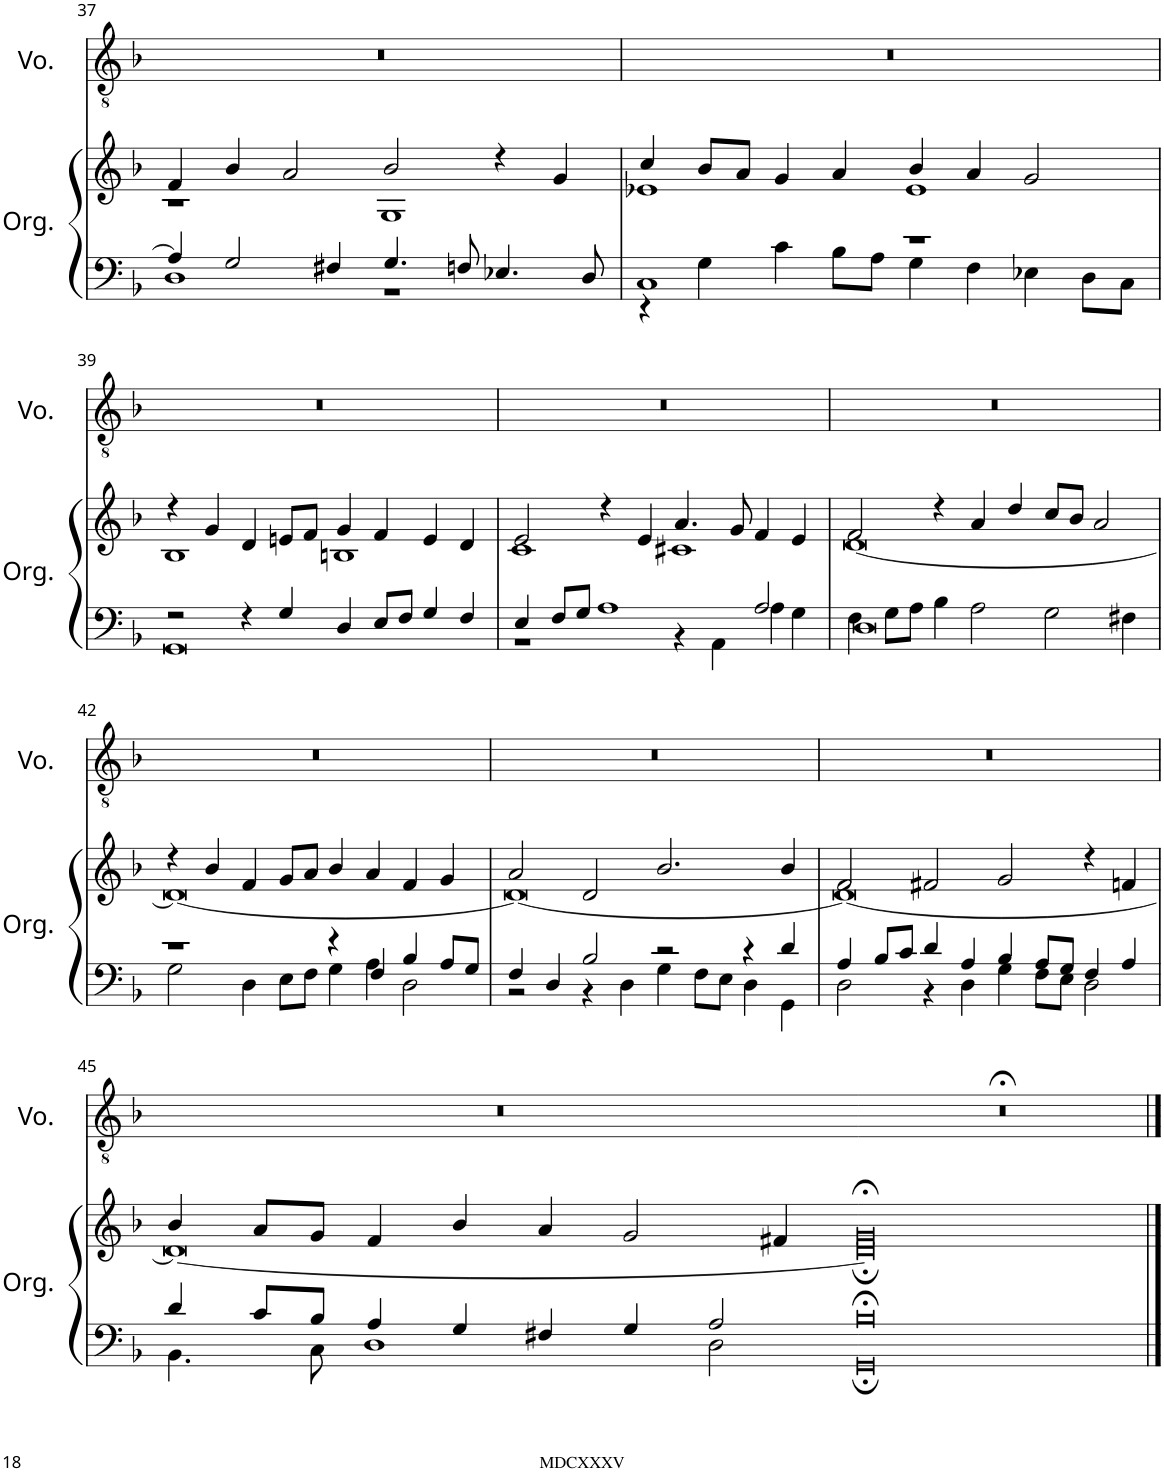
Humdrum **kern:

**kern	**kern	**kern
*part2	*part2	*part1
*staff3	*staff2	*staff1
*I"Organ	*	*I"Voice
*I'Org.	*	*I'Vo.
!!LO:PB:g=z
*clefF4	*clefG2	*clefGv2
*k[b-]	*k[b-]	*k[b-]
*M4/2	*M4/2	*M4/2
=37	=37	=37
*^	*^	*
4A/]	1D	4f/	1r	0r
2G/	.	4b-/	.	.
.	.	2a/	.	.
4F#X/	.	.	.	.
4.G/	1r	2b-/	1G	.
8Fn/	.	.	.	.
4.E-X/	.	4r	.	.
.	.	4g/	.	.
8D/	.	.	.	.
=38	=38	=38	=38	=38
1C	4r	4cc/	1e-X	0r
.	4G\	8b-/L	.	.
.	.	8a/J	.	.
.	4c\	4g/	.	.
.	8B-\L	4a/	.	.
.	8A\J	.	.	.
1r	4G\	4b-/	1e-	.
.	4F\	4a/	.	.
.	4E-X\	2g/	.	.
.	8D\L	.	.	.
.	8C\J	.	.	.
!!LO:LB:g=z
=39	=39	=39	=39	=39
2r	0GG	4r	1B-	0r
.	.	4g/	.	.
4r	.	4d/	.	.
4G/	.	8en/L	.	.
.	.	8f/J	.	.
4D/	.	4g/	1Bn	.
8E/L	.	4f/	.	.
8F/J	.	.	.	.
4G/	.	4e/	.	.
4F/	.	4d/	.	.
=40	=40	=40	=40	=40
4E/	1r	2e/	1c	0r
8F/L	.	.	.	.
8G/J	.	.	.	.
1A	.	4r	.	.
.	.	4e/	.	.
.	4r	4.a/	1c#X	.
.	4AA\	.	.	.
.	.	8g/	.	.
2A/	4A\	4f/	.	.
.	4G\	4e/	.	.
=41	=41	=41	=41	=41
0D	4F\	2f/	[0d	0r
.	8G\L	.	.	.
.	8A\J	.	.	.
.	4B-\	4r	.	.
.	2A\	4a/	.	.
.	.	4dd/	.	.
.	2G\	8cc/L	.	.
.	.	8b-/J	.	.
.	.	2a/	.	.
.	4F#X\	.	.	.
!!LO:LB:g=z
=42	=42	=42	=42	=42
1r	2G\	4r	0d_	0r
.	.	4b-/	.	.
.	4D\	4f/	.	.
.	8E\L	8g/L	.	.
.	8F\J	8a/J	.	.
4r	4G\	4b-/	.	.
4F/	4A\	4a/	.	.
4B-/	2D\	4f/	.	.
8A/L	.	4g/	.	.
8G/J	.	.	.	.
=43	=43	=43	=43	=43
4F/	2r	2a/	0d_	0r
4D/	.	.	.	.
2B-/	4r	2d/	.	.
.	4D\	.	.	.
2r	4G\	2.b-/	.	.
.	8F\L	.	.	.
.	8E\J	.	.	.
4r	4D\	.	.	.
4d/	4GG\	4b-/	.	.
=44	=44	=44	=44	=44
4A/	2D\	2f/	0d_	0r
8B-/L	.	.	.	.
8c/J	.	.	.	.
4d/	4r	2f#X/	.	.
4A/	4D\	.	.	.
4B-/	4G\	2g/	.	.
8A/L	8F\L	.	.	.
8G/J	8E\J	.	.	.
4F/	2D\	4r	.	.
4A/	.	4fn/	.	.
!!LO:LB:g=z
=45	=45	=45	=45	=45
4d/	4.BB-\	4b-/	0d_	0r
8c/L	.	8a/L	.	.
8B-/J	8C\	8g/J	.	.
4A/	1D	4f/	.	.
4G/	.	4b-/	.	.
4F#X/	.	4a/	.	.
4G/	.	2g/	.	.
2A/	2D\	.	.	.
.	.	4f#X/	.	.
=46-	=46-	=46-	=46-	=46-
0B-;<	0GG;	0g;<	0d;]	0r;<
*v	*v	*	*	*
*	*v	*v	*
==	==	==
*-	*-	*-
